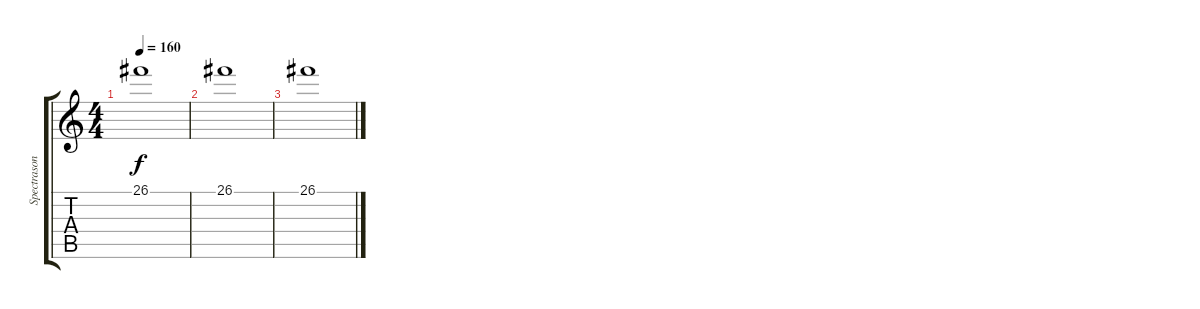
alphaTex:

\track ("Spectrasonics Omnisphere" "Spectrason") {instrument birdtweet}
\staff {score tabs}
\tuning (E4 B3 G3 D3 A2 E2) {hide}
\ts (4 4)
\tempo 160
\clef g2
\ks c
26.1.1{dy f} |
26.1.1 |
26.1.1
